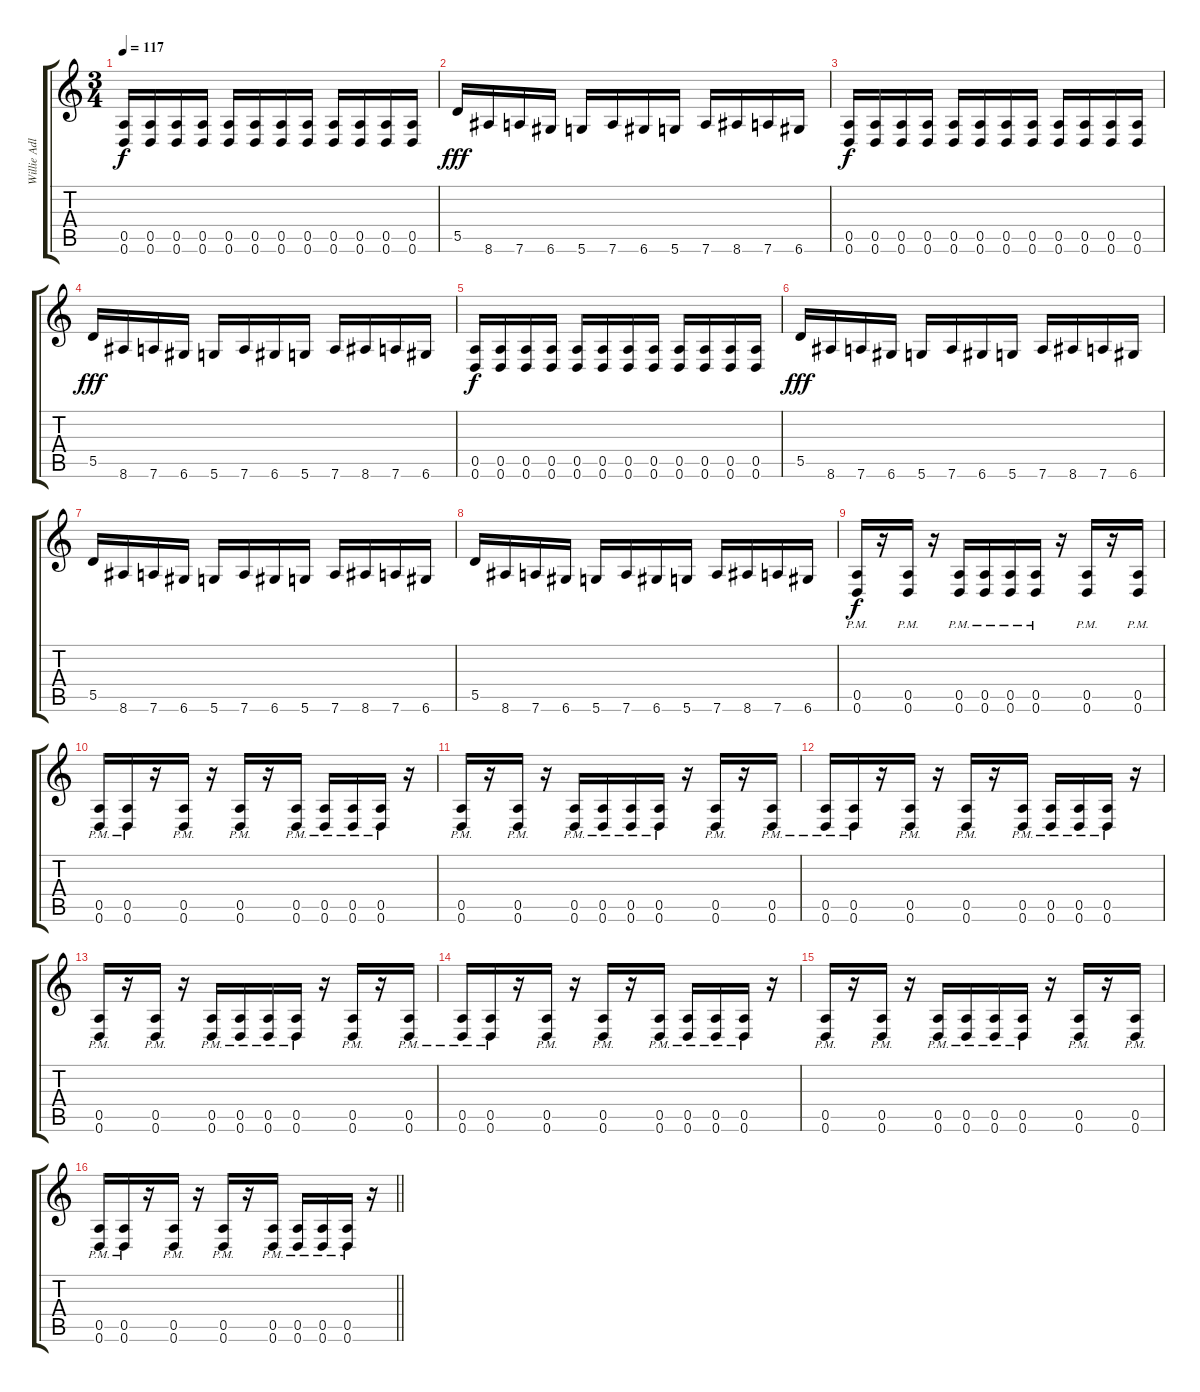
\track ("Willie Adler" "Willie Adl") {instrument distortionguitar}
\staff {score tabs}
\tuning (E4 B3 G3 D3 A2 D2) {hide}
\ts (3 4)
\tempo 117
\clef g2
\ks c
(0.5 0.6).16{dy f} (0.5 0.6).16 (0.5 0.6).16 (0.5 0.6).16 (0.5 0.6).16 (0.5 0.6).16 (0.5 0.6).16 (0.5 0.6).16 (0.5 0.6).16 (0.5 0.6).16 (0.5 0.6).16 (0.5 0.6).16 |
5.5.16{dy fff} 8.6.16 7.6.16 6.6.16 5.6.16 7.6.16 6.6.16 5.6.16 7.6.16 8.6.16 7.6.16 6.6.16 |
(0.5 0.6).16{dy f} (0.5 0.6).16 (0.5 0.6).16 (0.5 0.6).16 (0.5 0.6).16 (0.5 0.6).16 (0.5 0.6).16 (0.5 0.6).16 (0.5 0.6).16 (0.5 0.6).16 (0.5 0.6).16 (0.5 0.6).16 |
5.5.16{dy fff} 8.6.16 7.6.16 6.6.16 5.6.16 7.6.16 6.6.16 5.6.16 7.6.16 8.6.16 7.6.16 6.6.16 |
(0.5 0.6).16{dy f} (0.5 0.6).16 (0.5 0.6).16 (0.5 0.6).16 (0.5 0.6).16 (0.5 0.6).16 (0.5 0.6).16 (0.5 0.6).16 (0.5 0.6).16 (0.5 0.6).16 (0.5 0.6).16 (0.5 0.6).16 |
5.5.16{dy fff} 8.6.16 7.6.16 6.6.16 5.6.16 7.6.16 6.6.16 5.6.16 7.6.16 8.6.16 7.6.16 6.6.16 |
5.5.16 8.6.16 7.6.16 6.6.16 5.6.16 7.6.16 6.6.16 5.6.16 7.6.16 8.6.16 7.6.16 6.6.16 |
5.5.16 8.6.16 7.6.16 6.6.16 5.6.16 7.6.16 6.6.16 5.6.16 7.6.16 8.6.16 7.6.16 6.6.16 |
(0.5{pm} 0.6{pm}).16{dy f} r.16 (0.5{pm} 0.6{pm}).16 r.16 (0.5{pm} 0.6{pm}).16 (0.5{pm} 0.6{pm}).16 (0.5{pm} 0.6{pm}).16 (0.5{pm} 0.6{pm}).16 r.16 (0.5{pm} 0.6{pm}).16 r.16 (0.5{pm} 0.6{pm}).16 |
(0.5{pm} 0.6{pm}).16 (0.5{pm} 0.6{pm}).16 r.16 (0.5{pm} 0.6{pm}).16 r.16 (0.5{pm} 0.6{pm}).16 r.16 (0.5{pm} 0.6{pm}).16 (0.5{pm} 0.6{pm}).16 (0.5{pm} 0.6{pm}).16 (0.5{pm} 0.6{pm}).16 r.16 |
(0.5{pm} 0.6{pm}).16 r.16 (0.5{pm} 0.6{pm}).16 r.16 (0.5{pm} 0.6{pm}).16 (0.5{pm} 0.6{pm}).16 (0.5{pm} 0.6{pm}).16 (0.5{pm} 0.6{pm}).16 r.16 (0.5{pm} 0.6{pm}).16 r.16 (0.5{pm} 0.6{pm}).16 |
(0.5{pm} 0.6{pm}).16 (0.5{pm} 0.6{pm}).16 r.16 (0.5{pm} 0.6{pm}).16 r.16 (0.5{pm} 0.6{pm}).16 r.16 (0.5{pm} 0.6{pm}).16 (0.5{pm} 0.6{pm}).16 (0.5{pm} 0.6{pm}).16 (0.5{pm} 0.6{pm}).16 r.16 |
(0.5{pm} 0.6{pm}).16 r.16 (0.5{pm} 0.6{pm}).16 r.16 (0.5{pm} 0.6{pm}).16 (0.5{pm} 0.6{pm}).16 (0.5{pm} 0.6{pm}).16 (0.5{pm} 0.6{pm}).16 r.16 (0.5{pm} 0.6{pm}).16 r.16 (0.5{pm} 0.6{pm}).16 |
(0.5{pm} 0.6{pm}).16 (0.5{pm} 0.6{pm}).16 r.16 (0.5{pm} 0.6{pm}).16 r.16 (0.5{pm} 0.6{pm}).16 r.16 (0.5{pm} 0.6{pm}).16 (0.5{pm} 0.6{pm}).16 (0.5{pm} 0.6{pm}).16 (0.5{pm} 0.6{pm}).16 r.16 |
(0.5{pm} 0.6{pm}).16 r.16 (0.5{pm} 0.6{pm}).16 r.16 (0.5{pm} 0.6{pm}).16 (0.5{pm} 0.6{pm}).16 (0.5{pm} 0.6{pm}).16 (0.5{pm} 0.6{pm}).16 r.16 (0.5{pm} 0.6{pm}).16 r.16 (0.5{pm} 0.6{pm}).16 |
\barLineRight lightlight
(0.5{pm} 0.6{pm}).16 (0.5{pm} 0.6{pm}).16 r.16 (0.5{pm} 0.6{pm}).16 r.16 (0.5{pm} 0.6{pm}).16 r.16 (0.5{pm} 0.6{pm}).16 (0.5{pm} 0.6{pm}).16 (0.5{pm} 0.6{pm}).16 (0.5{pm} 0.6{pm}).16 r.16
